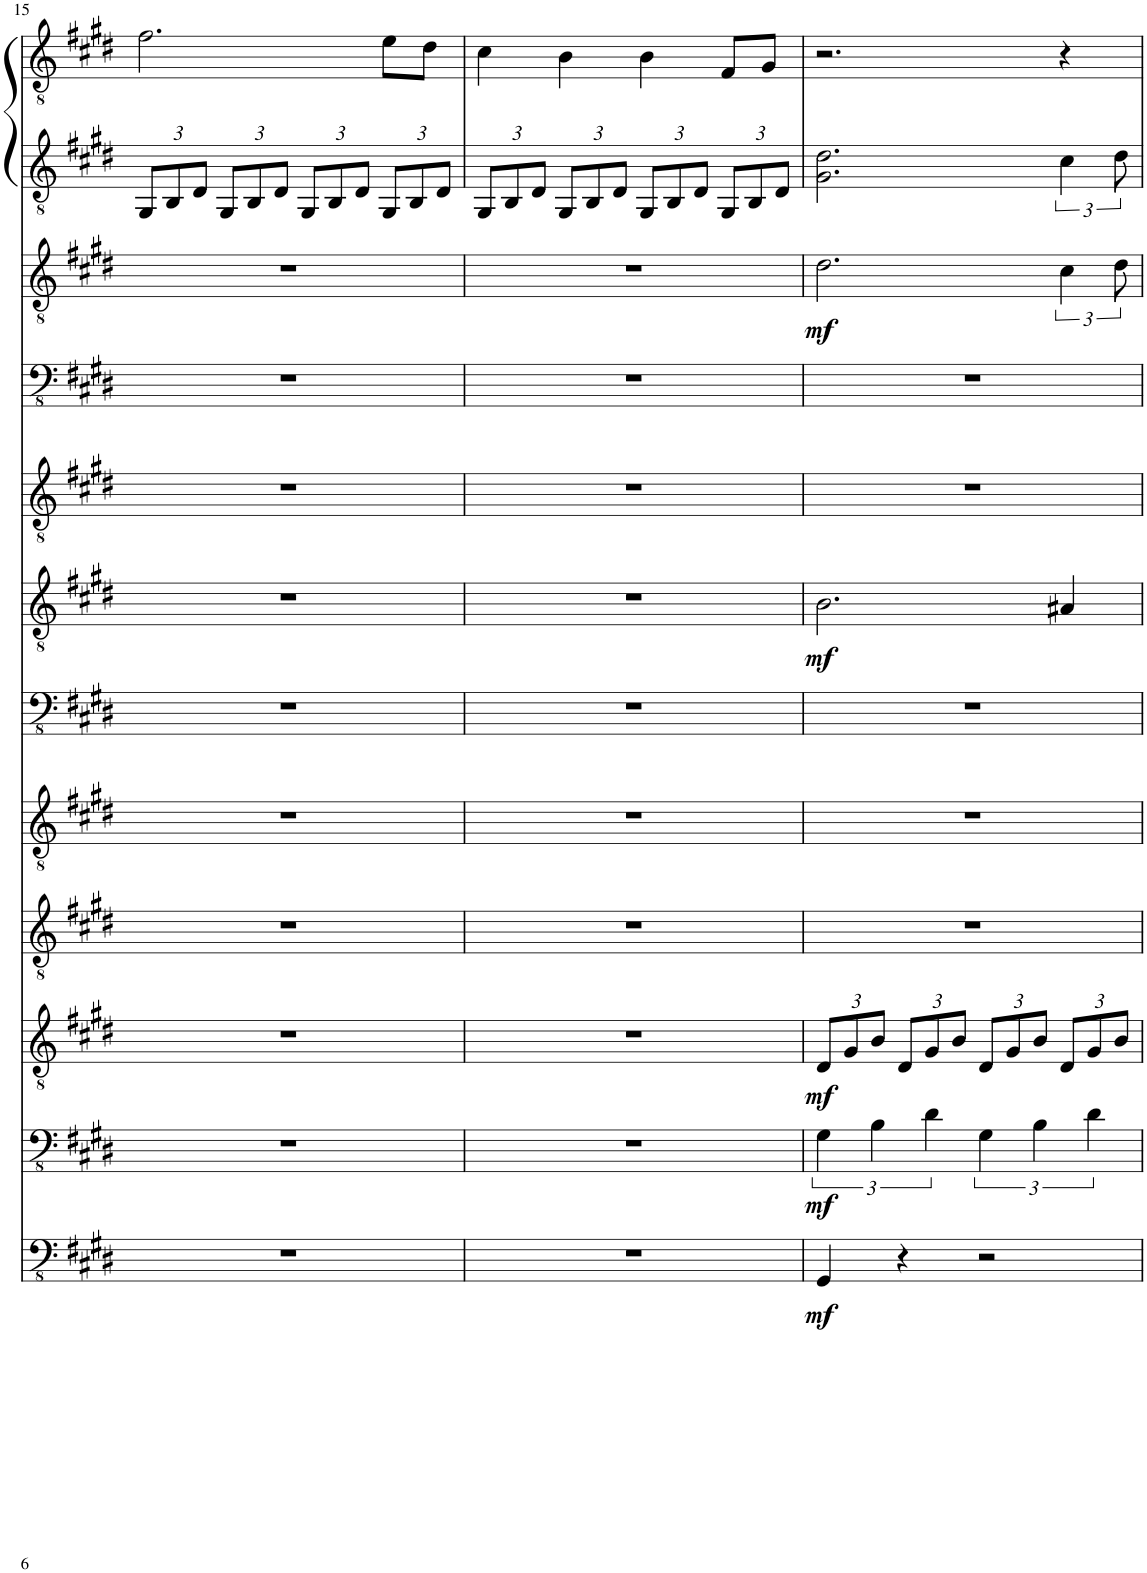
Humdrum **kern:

**kern	**dynam	**kern	**dynam	**kern	**dynam	**kern	**kern	**kern	**kern	**dynam	**kern	**kern	**kern	**dynam	**kern	**kern
*part11	*part11	*part10	*part10	*part9	*part9	*part8	*part7	*part6	*part5	*part5	*part4	*part3	*part2	*part2	*part1	*part1
*staff12	*staff12	*staff11	*staff11	*staff10	*staff10	*staff9	*staff8	*staff7	*staff6	*staff6	*staff5	*staff4	*staff3	*staff3	*staff2	*staff1
*I"Basso	*	*I"Violoncello	*	*I"Viola	*	*I"Violino	*I"Trombone alto in Mib	*I"Corno in Fa	*I"Tromba in Do	*	*I"Clarinetto Soprano in Sib	*I"Oboe	*I"Flauto in Do	*	*I"Acoustic Piano	*
*	*	*I'Vc	*	*I'Vla	*	*I'Vln	*I'Trb	*	*	*	*I'Cl	*I'Ob	*I'Fl	*	*I'Pno	*
!!LO:PB:g=z
*clefFv4	*	*clefFv4	*	*clefGv2	*	*clefGv2	*clefGv2	*clefFv4	*clefGv2	*	*clefGv2	*clefFv4	*clefGv2	*	*clefGv2	*clefGv2
*Trd7c12	*	*	*	*	*	*	*	*Trd4c7	*Trd1c2	*	*Trd1c2	*	*	*	*	*
*k[f#c#g#d#]	*	*k[f#c#g#d#]	*	*k[f#c#g#d#]	*	*k[f#c#g#d#]	*k[f#c#g#d#]	*k[f#c#g#d#]	*k[f#c#g#d#]	*	*k[f#c#g#d#]	*k[f#c#g#d#]	*k[f#c#g#d#]	*	*k[f#c#g#d#]	*k[f#c#g#d#]
*M4/4	*	*M4/4	*	*M4/4	*	*M4/4	*M4/4	*M4/4	*M4/4	*	*M4/4	*M4/4	*M4/4	*	*M4/4	*M4/4
*	*	*	*	*	*	*	*	*	*	*	*	*	*	*	*Xbrackettup	*
=15	=15	=15	=15	=15	=15	=15	=15	=15	=15	=15	=15	=15	=15	=15	=15	=15
1r	.	1r	.	1r	.	1r	1r	1r	1r	.	1r	1r	1r	.	12GG#/L	2.f#\
.	.	.	.	.	.	.	.	.	.	.	.	.	.	.	12BB/	.
.	.	.	.	.	.	.	.	.	.	.	.	.	.	.	12D#/J	.
.	.	.	.	.	.	.	.	.	.	.	.	.	.	.	12GG#/L	.
.	.	.	.	.	.	.	.	.	.	.	.	.	.	.	12BB/	.
.	.	.	.	.	.	.	.	.	.	.	.	.	.	.	12D#/J	.
.	.	.	.	.	.	.	.	.	.	.	.	.	.	.	12GG#/L	.
.	.	.	.	.	.	.	.	.	.	.	.	.	.	.	12BB/	.
.	.	.	.	.	.	.	.	.	.	.	.	.	.	.	12D#/J	.
.	.	.	.	.	.	.	.	.	.	.	.	.	.	.	12GG#/L	8e\L
.	.	.	.	.	.	.	.	.	.	.	.	.	.	.	12BB/	.
.	.	.	.	.	.	.	.	.	.	.	.	.	.	.	.	8d#\J
.	.	.	.	.	.	.	.	.	.	.	.	.	.	.	12D#/J	.
=16	=16	=16	=16	=16	=16	=16	=16	=16	=16	=16	=16	=16	=16	=16	=16	=16
1r	.	1r	.	1r	.	1r	1r	1r	1r	.	1r	1r	1r	.	12GG#/L	4c#\
.	.	.	.	.	.	.	.	.	.	.	.	.	.	.	12BB/	.
.	.	.	.	.	.	.	.	.	.	.	.	.	.	.	12D#/J	.
.	.	.	.	.	.	.	.	.	.	.	.	.	.	.	12GG#/L	4B\
.	.	.	.	.	.	.	.	.	.	.	.	.	.	.	12BB/	.
.	.	.	.	.	.	.	.	.	.	.	.	.	.	.	12D#/J	.
.	.	.	.	.	.	.	.	.	.	.	.	.	.	.	12GG#/L	4B\
.	.	.	.	.	.	.	.	.	.	.	.	.	.	.	12BB/	.
.	.	.	.	.	.	.	.	.	.	.	.	.	.	.	12D#/J	.
.	.	.	.	.	.	.	.	.	.	.	.	.	.	.	12GG#/L	8F#/L
.	.	.	.	.	.	.	.	.	.	.	.	.	.	.	12BB/	.
.	.	.	.	.	.	.	.	.	.	.	.	.	.	.	.	8G#/J
.	.	.	.	.	.	.	.	.	.	.	.	.	.	.	12D#/J	.
=17	=17	=17	=17	=17	=17	=17	=17	=17	=17	=17	=17	=17	=17	=17	=17	=17
*	*	*	*	*Xbrackettup	*	*	*	*	*	*	*	*	*	*	*	*
!	!LO:DY:b	!	!LO:DY:b	!	!LO:DY:b	!	!	!	!	!LO:DY:b	!	!	!	!LO:DY:b	!	!
4GGG#/	mf	6GG#\	mf	12D#/L	mf	1r	1r	1r	2.B\	mf	1r	1r	2.d#\	mf	2.G#\ 2.d#\	2.r
.	.	.	.	12G#/	.	.	.	.	.	.	.	.	.	.	.	.
.	.	6BB\	.	12B/J	.	.	.	.	.	.	.	.	.	.	.	.
4r	.	.	.	12D#/L	.	.	.	.	.	.	.	.	.	.	.	.
.	.	6D#\	.	12G#/	.	.	.	.	.	.	.	.	.	.	.	.
.	.	.	.	12B/J	.	.	.	.	.	.	.	.	.	.	.	.
2r	.	6GG#\	.	12D#/L	.	.	.	.	.	.	.	.	.	.	.	.
.	.	.	.	12G#/	.	.	.	.	.	.	.	.	.	.	.	.
.	.	6BB\	.	12B/J	.	.	.	.	.	.	.	.	.	.	.	.
*	*	*	*	*	*	*	*	*	*	*	*	*	*	*	*brackettup	*
.	.	.	.	12D#/L	.	.	.	.	4A#X/	.	.	.	6c#\	.	6c#\	4r
.	.	6D#\	.	12G#/	.	.	.	.	.	.	.	.	.	.	.	.
.	.	.	.	12B/J	.	.	.	.	.	.	.	.	12d#\	.	12d#\	.
=	=	=	=	=	=	=	=	=	=	=	=	=	=	=	=	=
*-	*-	*-	*-	*-	*-	*-	*-	*-	*-	*-	*-	*-	*-	*-	*-	*-
